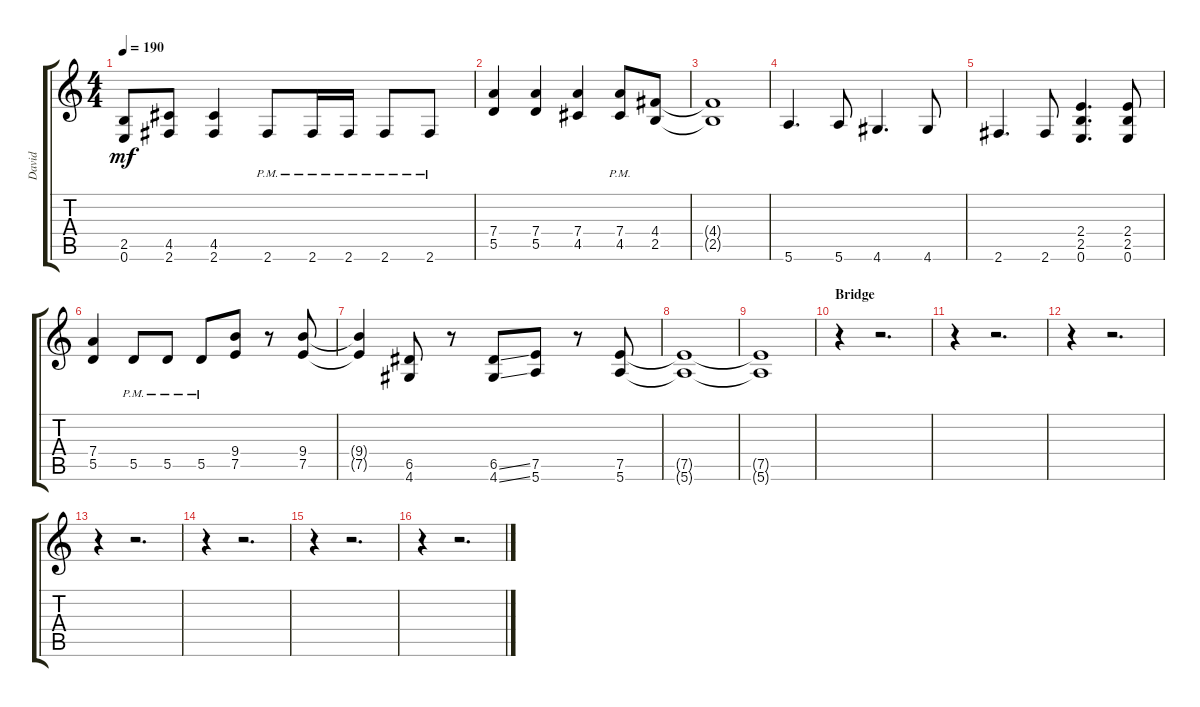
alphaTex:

\track ("David" "David") {instrument distortionguitar}
\staff {score tabs}
\tuning (E4 B3 G3 D3 A2 E2) {hide}
\ts (4 4)
\tempo 190
\clef g2
\ks c
(2.5{t} 0.6{t}).8{dy mf} (4.5 2.6).8 (4.5 2.6).4 2.6{pm}.8 2.6{pm}.16 2.6{pm}.16 2.6{pm}.8 2.6{pm}.8 |
(7.4 5.5).4 (7.4 5.5).4 (7.4 4.5).4 (7.4{pm} 4.5{pm}).8 (4.4 2.5).8 |
(4.4{t} 2.5{t}).1 |
5.6.4{d} 5.6.8 4.6.4{d} 4.6.8 |
2.6.4{d} 2.6.8 (2.4 2.5 0.6).4{d} (2.4 2.5 0.6).8 |
(7.4 5.5).4 5.5{pm}.8 5.5{pm}.8 5.5{pm}.8 (9.4 7.5).8 r.8 (9.4 7.5).8 |
(9.4{t} 7.5{t}).4 (6.5 4.6).8 r.8 (6.5{ss} 4.6{ss}).8 (7.5 5.6).8 r.8 (7.5 5.6).8 |
(7.5{t} 5.6{t}).1 |
(7.5{t} 5.6{t}).1 |
\section ("" "Bridge")
r.4 r.2{d} |
r.4 r.2{d} |
r.4 r.2{d} |
r.4 r.2{d} |
r.4 r.2{d} |
r.4 r.2{d} |
r.4 r.2{d}
